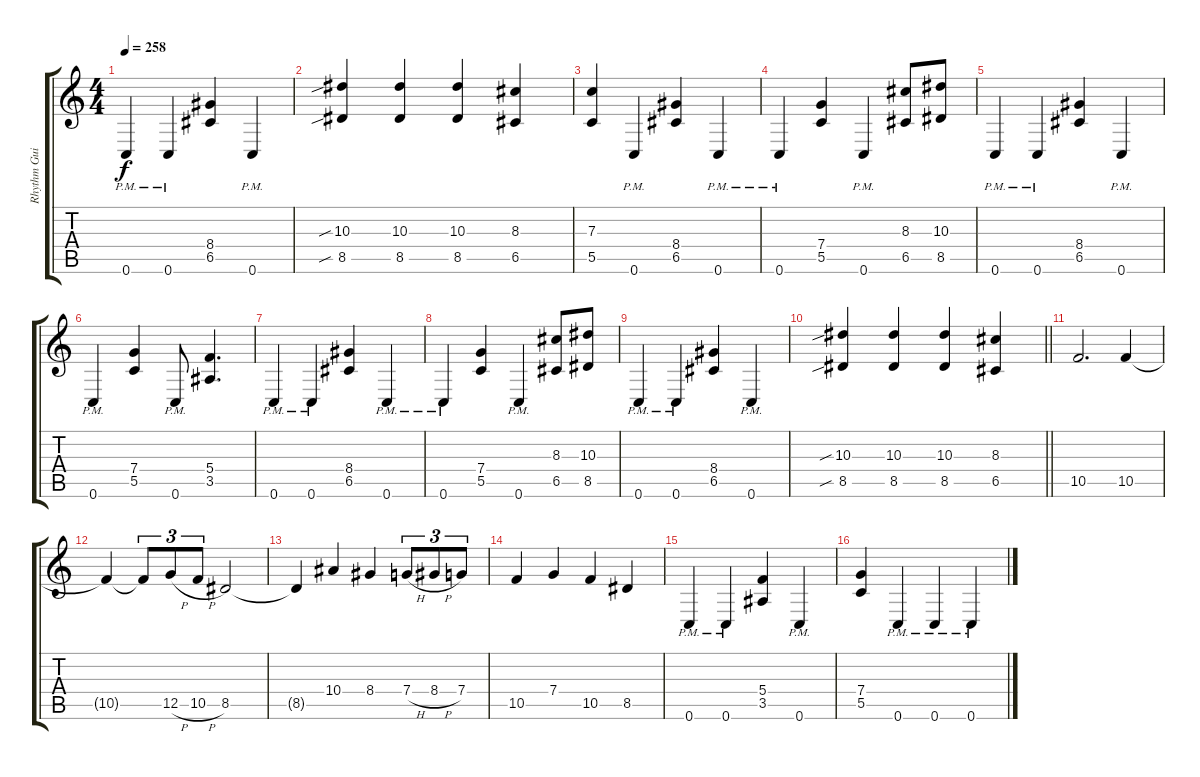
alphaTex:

\track ("Rhythm Guitar" "Rhythm Gui") {instrument distortionguitar}
\staff {score tabs}
\tuning (D4 A3 F3 C3 G2 C2) {hide}
\ts (4 4)
\tempo 258
\clef g2
\ks c
0.6{pm}.4{dy f} 0.6{pm}.4 (8.4 6.5).4 0.6{pm}.4 |
(10.3{sib} 8.5{sib}).4 (10.3 8.5).4 (10.3 8.5).4 (8.3 6.5).4 |
(7.3 5.5).4 0.6{pm}.4 (8.4 6.5).4 0.6{pm}.4 |
0.6{pm}.4 (7.4 5.5).4 0.6{pm}.4 (8.3 6.5).8 (10.3 8.5).8 |
0.6{pm}.4 0.6{pm}.4 (8.4 6.5).4 0.6{pm}.4 |
0.6{pm}.4 (7.4 5.5).4 0.6{pm}.8 (5.4 3.5).4{d} |
0.6{pm}.4 0.6{pm}.4 (8.4 6.5).4 0.6{pm}.4 |
0.6{pm}.4 (7.4 5.5).4 0.6{pm}.4 (8.3 6.5).8 (10.3 8.5).8 |
0.6{pm}.4 0.6{pm}.4 (8.4 6.5).4 0.6{pm}.4 |
\barLineRight lightlight
(10.3{sib} 8.5{sib}).4 (10.3 8.5).4 (10.3 8.5).4 (8.3 6.5).4 |
\section ("" "")
10.5.2{d} 10.5.4 |
10.5{t}.4 10.5{t}.8{tu (3 2)} 12.5{h}.8{tu (3 2)} 10.5{h}.8{tu (3 2)} 8.5.2 |
8.5{t}.4 10.4.4 8.4.4 7.4{h}.8{tu (3 2)} 8.4{h}.8{tu (3 2)} 7.4.8{tu (3 2)} |
10.5.4 7.4.4 10.5.4 8.5.4 |
0.6{pm}.4 0.6{pm}.4 (5.4 3.5).4 0.6{pm}.4 |
(7.4 5.5).4 0.6{pm}.4 0.6{pm}.4 0.6{pm}.4
